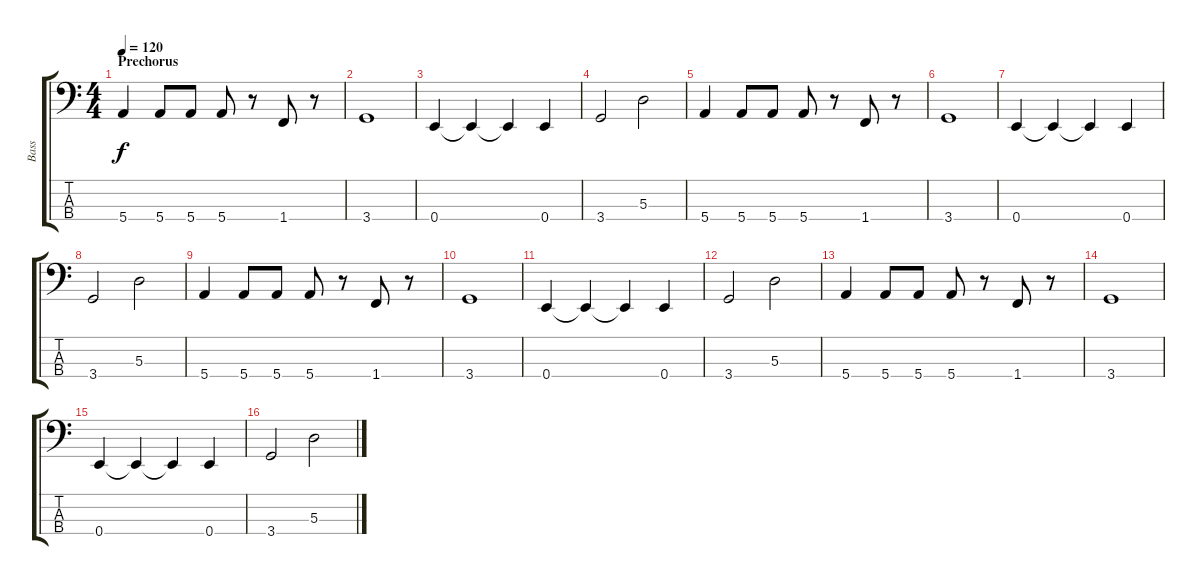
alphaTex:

\track ("Bass" "Bass") {instrument electricbassfinger}
\staff {score tabs}
\tuning (G2 D2 A1 E1) {hide}
\ts (4 4)
\section ("" "Prechorus")
\tempo 120
\clef f4
\ks c
5.4.4{dy f} 5.4.8 5.4.8 5.4.8 r.8 1.4.8 r.8 |
3.4.1 |
0.4.4 0.4{t}.4 0.4{t}.4 0.4.4 |
3.4.2 5.3.2 |
5.4.4 5.4.8 5.4.8 5.4.8 r.8 1.4.8 r.8 |
3.4.1 |
0.4.4 0.4{t}.4 0.4{t}.4 0.4.4 |
3.4.2 5.3.2 |
5.4.4 5.4.8 5.4.8 5.4.8 r.8 1.4.8 r.8 |
3.4.1 |
0.4.4 0.4{t}.4 0.4{t}.4 0.4.4 |
3.4.2 5.3.2 |
5.4.4 5.4.8 5.4.8 5.4.8 r.8 1.4.8 r.8 |
3.4.1 |
0.4.4 0.4{t}.4 0.4{t}.4 0.4.4 |
3.4.2 5.3.2
